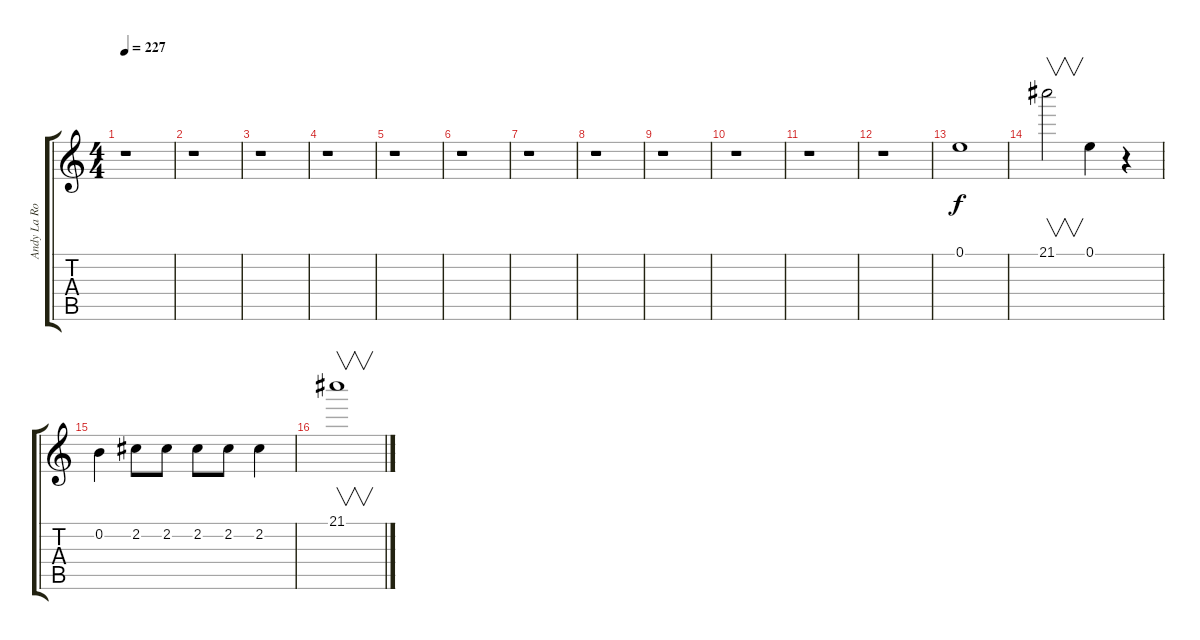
\track ("Andy La Rocque" "Andy La Ro") {instrument overdrivenguitar}
\staff {score tabs}
\tuning (E4 B3 G3 D3 A2 E2) {hide}
\ts (4 4)
\tempo 227
\clef g2
\ks c
r.1{dy f} |
r.1 |
r.1 |
r.1 |
r.1 |
r.1 |
r.1 |
r.1 |
r.1 |
r.1 |
r.1 |
r.1 |
0.1.1 |
21.1.2{v} 0.1.4 r.4 |
0.2.4 2.2.8 2.2.8 2.2.8 2.2.8 2.2.4 |
21.1.1{v}
